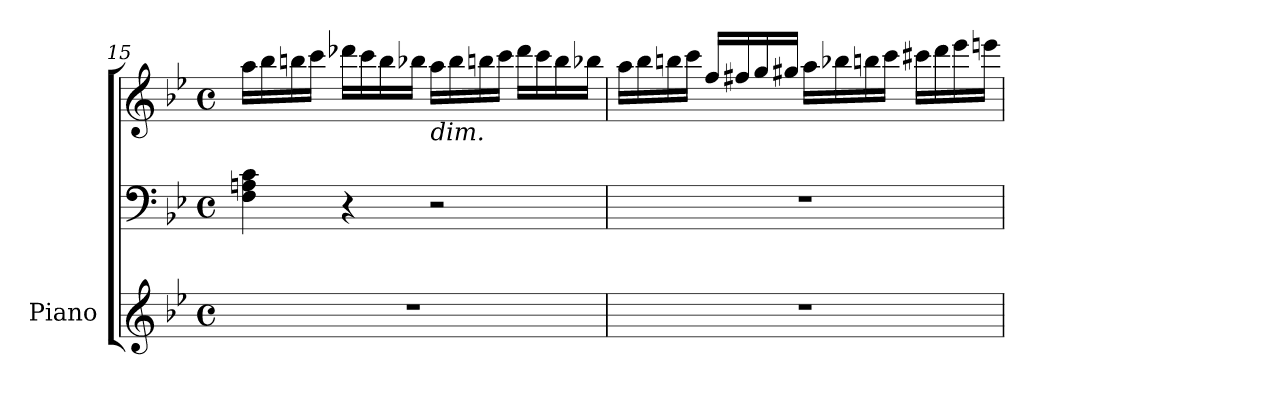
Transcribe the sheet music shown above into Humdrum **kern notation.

**kern	**kern	**kern
*part1	*part1	*part1
*staff3	*staff2	*staff1
*I"Piano	*	*
*I'Pno	*	*
*clefG2	*clefF4	*clefG2
*k[b-e-]	*k[b-e-]	*k[b-e-]
*M4/4	*M4/4	*M4/4
*met(c)	*met(c)	*met(c)
=15	=15	=15
1r	4F\ 4An\ 4c\	16aa\LL
.	.	16bb-\
.	.	16bbn\
.	.	16ccc\JJ
.	4r	16ddd-X\LL
.	.	16ccc\
.	.	16bb\
.	.	16bb-X\JJ
!	!	!LO:TX:b:i:t=dim.
.	2r	16aa\LL
.	.	16bb-\
.	.	16bbn\
.	.	16ccc\JJ
.	.	16ddd-\LL
.	.	16ccc\
.	.	16bb\
.	.	16bb-X\JJ
!!LO:LB:g=z
=16	=16	=16
1r	1r	16aa\LL
.	.	16bb-\
.	.	16bbn\
.	.	16ccc\JJ
.	.	16ff/LL
.	.	16ff#X/
.	.	16gg/
.	.	16gg#X/JJ
.	.	16aa\LL
.	.	16bb-X\
.	.	16bbn\
.	.	16ccc\JJ
.	.	16ccc#X\LL
.	.	16ddd\
.	.	16eee-\
.	.	16eeen\JJ
=	=	=
*-	*-	*-
